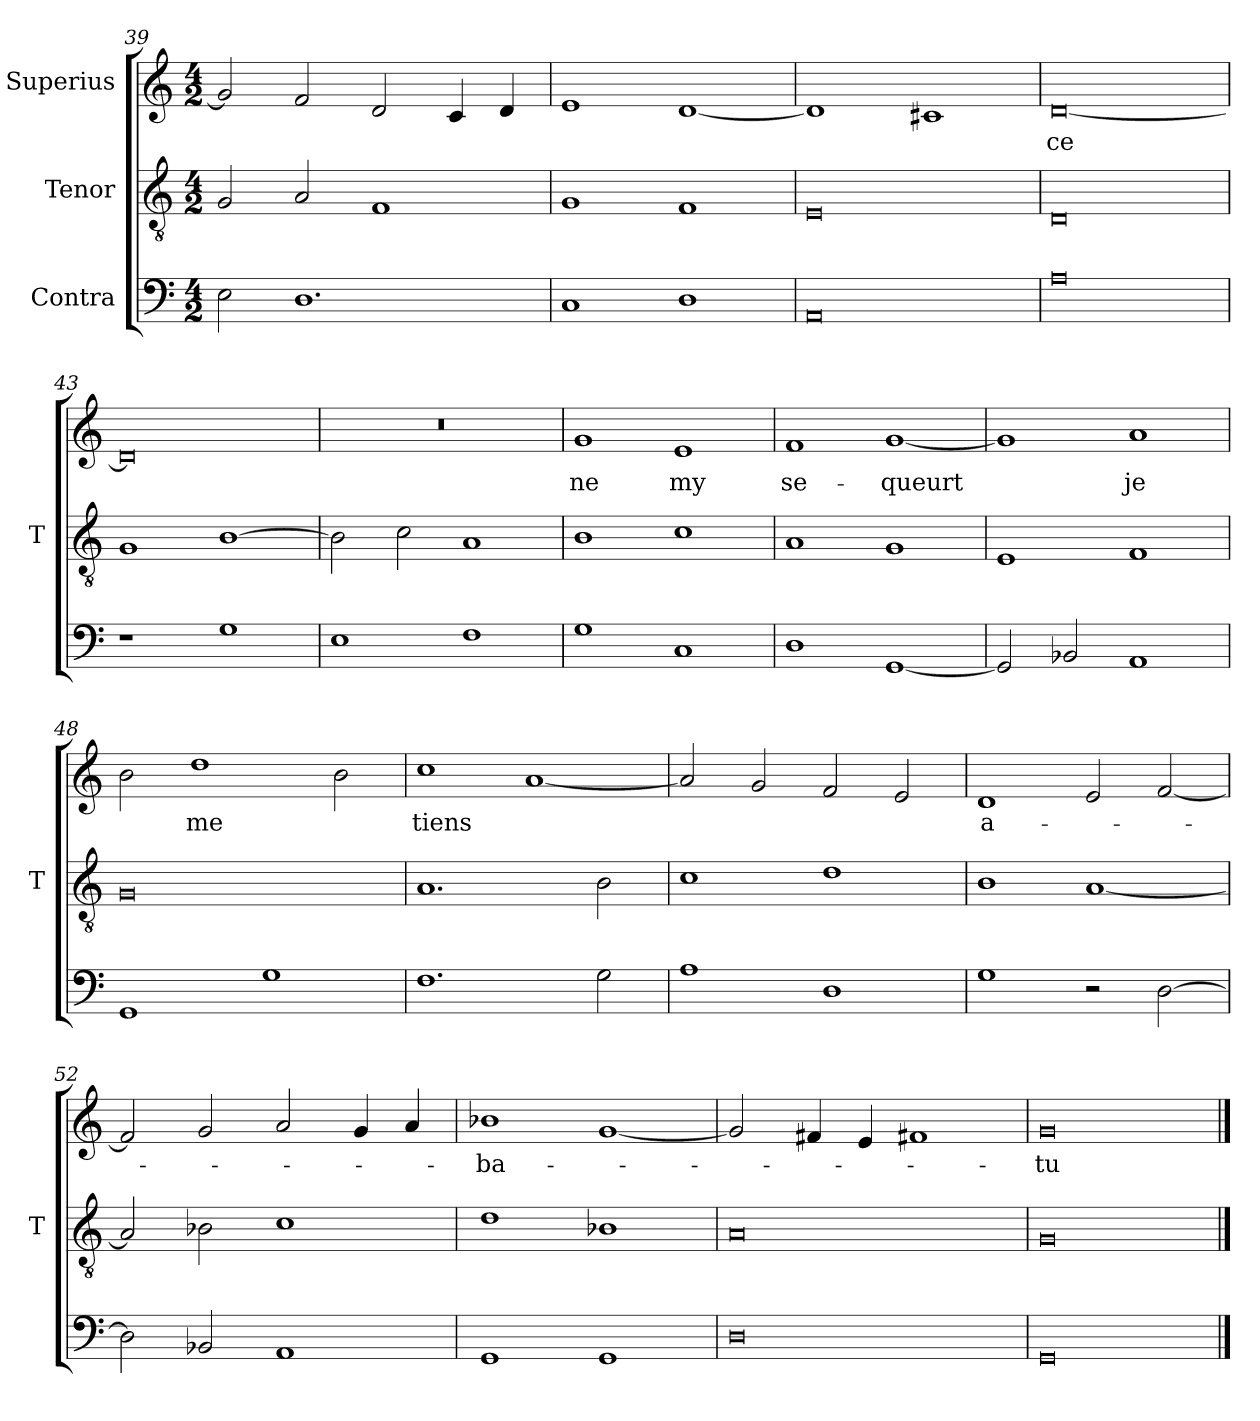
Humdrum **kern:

**kern	**kern	**kern	**text
*part3	*part2	*part1	*part1
*staff3	*staff2	*staff1	*staff1
*I"Contra	*I"Tenor	*I"Superius	*
*	*I'T	*	*
*clefF4	*clefGv2	*clefG2	*
*M4/2	*M4/2	*M4/2	*
=39	=39	=39	=39
2E	2G	2g]	.
1.D	2A	2f	.
.	1F	2d	.
.	.	4c	.
.	.	4d	.
=40	=40	=40	=40
1C	1G	1e	.
1D	1F	[1d	.
=41	=41	=41	=41
0AA	0E	1d]	.
.	.	1c#X	.
=42	=42	=42	=42
0A	0D	[0d	-ce
=43	=43	=43	=43
1r	1G	0d]	.
1G	[1B	.	.
=44	=44	=44	=44
1E	2B]	0r	.
.	2c	.	.
1F	1A	.	.
=45	=45	=45	=45
1G	1B	1g	-ne
1C	1c	1e	-my
=46	=46	=46	=46
1D	1A	1f	se-
[1GG	1G	[1g	-queurt
=47	=47	=47	=47
2GG]	1E	1g]	.
2BB-X	.	.	.
1AA	1F	1a	-je
=48	=48	=48	=48
1GG	0G	2b	.
.	.	1dd	-me
1G	.	.	.
.	.	2b	.
=49	=49	=49	=49
1.F	1.A	1cc	-tiens
.	.	[1a	.
2G	2B	.	.
=50	=50	=50	=50
1A	1c	2a]	.
.	.	2g	.
1D	1d	2f	.
.	.	2e	.
=51	=51	=51	=51
1G	1B	1d	a-
2r	[1A	2e	.
[2D	.	[2f	.
=52	=52	=52	=52
2D]	2A]	2f]	.
2BB-X	2B-X	2g	.
1AA	1c	2a	.
.	.	4g	.
.	.	4a	.
=53	=53	=53	=53
1GG	1d	1b-X	-ba-
1GG	1B-X	[1g	.
=54	=54	=54	=54
0D	0A	2g]	.
.	.	4f#X	.
.	.	4e	.
.	.	1f#X	.
=55	=55	=55	=55
0GG	0G	0g	-tu
==	==	==	==
*-	*-	*-	*-
